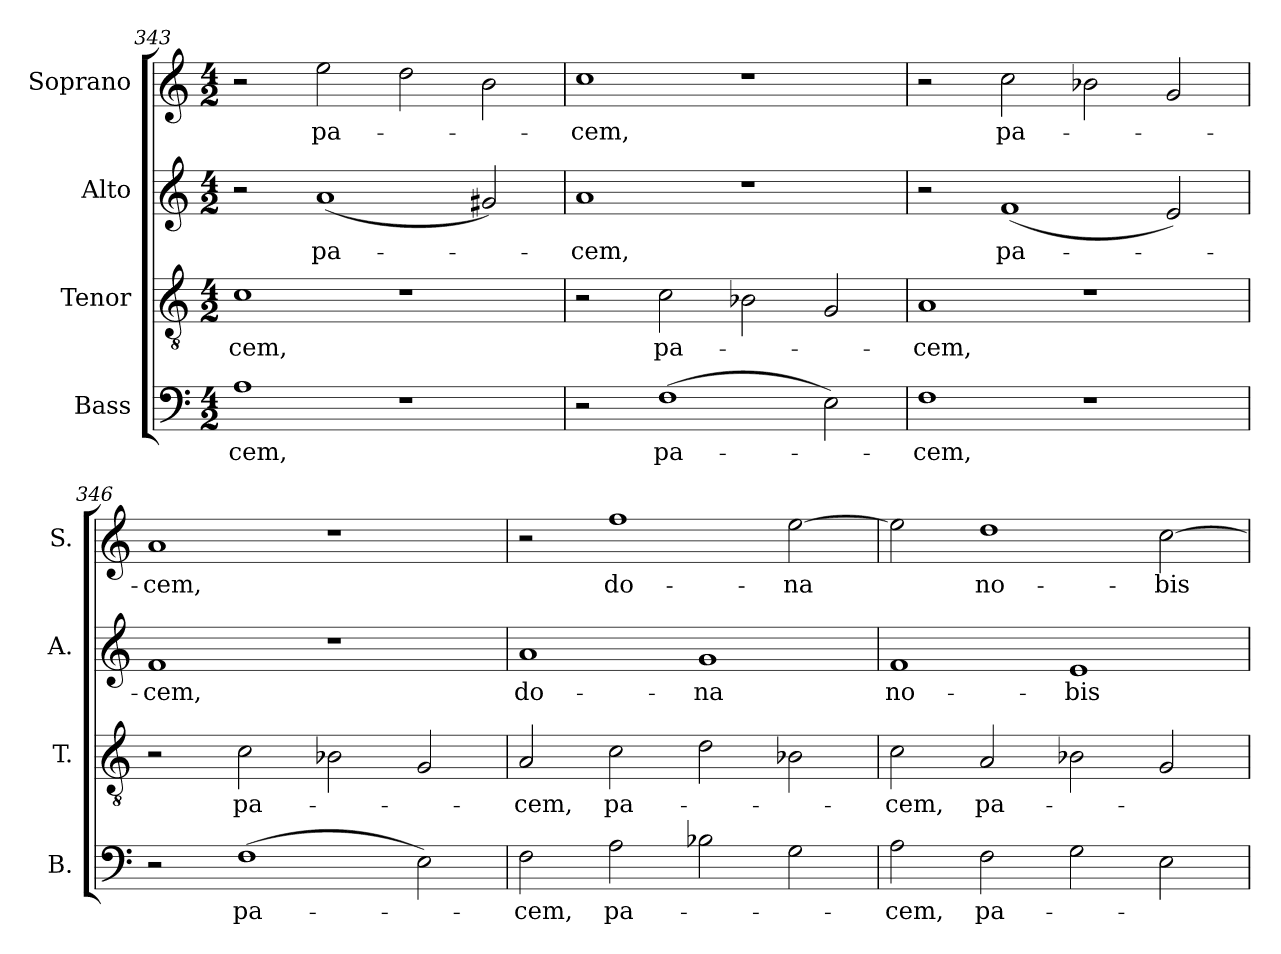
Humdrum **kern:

**kern	**text	**kern	**text	**kern	**text	**kern	**text
*part4	*part4	*part3	*part3	*part2	*part2	*part1	*part1
*staff4	*staff4	*staff3	*staff3	*staff2	*staff2	*staff1	*staff1
*I"Bass	*	*I"Tenor	*	*I"Alto	*	*I"Soprano	*
*I'B.	*	*I'T.	*	*I'A.	*	*I'S.	*
*clefF4	*	*clefGv2	*	*clefG2	*	*clefG2	*
*	*	*ITrd7c12	*	*	*	*	*
*k[]	*	*k[]	*	*k[]	*	*k[]	*
*C:	*	*C:	*	*C:	*	*C:	*
*M4/2	*	*M4/2	*	*M4/2	*	*M4/2	*
=343	=343	=343	=343	=343	=343	=343	=343
!	!LO:LY:b:color=#000000	!	!	!	!	!	!
!	!	!	!LO:LY:b:color=#000000	!	!	!	!
1Ai	-cem,	1Ci	-cem,	2r	.	2r	.
!	!	!	!	!	!LO:LY:b:color=#000000	!	!
!	!	!	!	!	!	!	!LO:LY:b:color=#000000
.	.	.	.	(1ai	pa-	2eei\	pa-
1r	.	1r	.	.	.	2ddi\	.
.	.	.	.	2g#Xi/)	.	2bi\	.
!!LO:LB:g=z
=344	=344	=344	=344	=344	=344	=344	=344
!	!	!	!	!	!LO:LY:b:color=#000000	!	!
!	!	!	!	!	!	!	!LO:LY:b:color=#000000
2r	.	2r	.	1ai	-cem,	1cci	-cem,
!	!LO:LY:b:color=#000000	!	!	!	!	!	!
!	!	!	!LO:LY:b:color=#000000	!	!	!	!
(1Fi	pa-	2Ci\	pa-	.	.	.	.
.	.	2BB-Xi\	.	1r	.	1r	.
2Ei\)	.	2GGi/	.	.	.	.	.
=345	=345	=345	=345	=345	=345	=345	=345
!	!LO:LY:b:color=#000000	!	!	!	!	!	!
!	!	!	!LO:LY:b:color=#000000	!	!	!	!
1Fi	-cem,	1AAi	-cem,	2r	.	2r	.
!	!	!	!	!	!LO:LY:b:color=#000000	!	!
!	!	!	!	!	!	!	!LO:LY:b:color=#000000
.	.	.	.	(1fi	pa-	2cci\	pa-
1r	.	1r	.	.	.	2b-Xi\	.
.	.	.	.	2ei/)	.	2gi/	.
=346	=346	=346	=346	=346	=346	=346	=346
!	!	!	!	!	!LO:LY:b:color=#000000	!	!
!	!	!	!	!	!	!	!LO:LY:b:color=#000000
2r	.	2r	.	1fi	-cem,	1ai	-cem,
!	!LO:LY:b:color=#000000	!	!	!	!	!	!
!	!	!	!LO:LY:b:color=#000000	!	!	!	!
(1Fi	pa-	2Ci\	pa-	.	.	.	.
.	.	2BB-Xi\	.	1r	.	1r	.
2Ei\)	.	2GGi/	.	.	.	.	.
=347	=347	=347	=347	=347	=347	=347	=347
!	!LO:LY:b:color=#000000	!	!	!	!	!	!
!	!	!	!LO:LY:b:color=#000000	!	!	!	!
!	!	!	!	!	!LO:LY:b:color=#000000	!	!
2Fi\	-cem,	2AAi/	-cem,	1ai	do-	2r	.
!	!LO:LY:b:color=#000000	!	!	!	!	!	!
!	!	!	!LO:LY:b:color=#000000	!	!	!	!
!	!	!	!	!	!	!	!LO:LY:b:color=#000000
2Ai\	pa-	2Ci\	pa-	.	.	1ffi	do-
!	!	!	!	!	!LO:LY:b:color=#000000	!	!
2B-Xi\	.	2Di\	.	1gi	-na	.	.
!	!	!	!	!	!	!	!LO:LY:b:color=#000000
2Gi\	.	2BB-Xi\	.	.	.	[2eei\	-na
=348	=348	=348	=348	=348	=348	=348	=348
!	!LO:LY:b:color=#000000	!	!	!	!	!	!
!	!	!	!LO:LY:b:color=#000000	!	!	!	!
!	!	!	!	!	!LO:LY:b:color=#000000	!	!
2Ai\	-cem,	2Ci\	-cem,	1fi	no-	2eei\]	.
!	!LO:LY:b:color=#000000	!	!	!	!	!	!
!	!	!	!LO:LY:b:color=#000000	!	!	!	!
!	!	!	!	!	!	!	!LO:LY:b:color=#000000
2Fi\	pa-	2AAi/	pa-	.	.	1ddi	no-
!	!	!	!	!	!LO:LY:b:color=#000000	!	!
2Gi\	.	2BB-Xi\	.	1ei	-bis	.	.
!	!	!	!	!	!	!	!LO:LY:b:color=#000000
2Ei\	.	2GGi/	.	.	.	[2cci\	-bis
=	=	=	=	=	=	=	=
*-	*-	*-	*-	*-	*-	*-	*-
